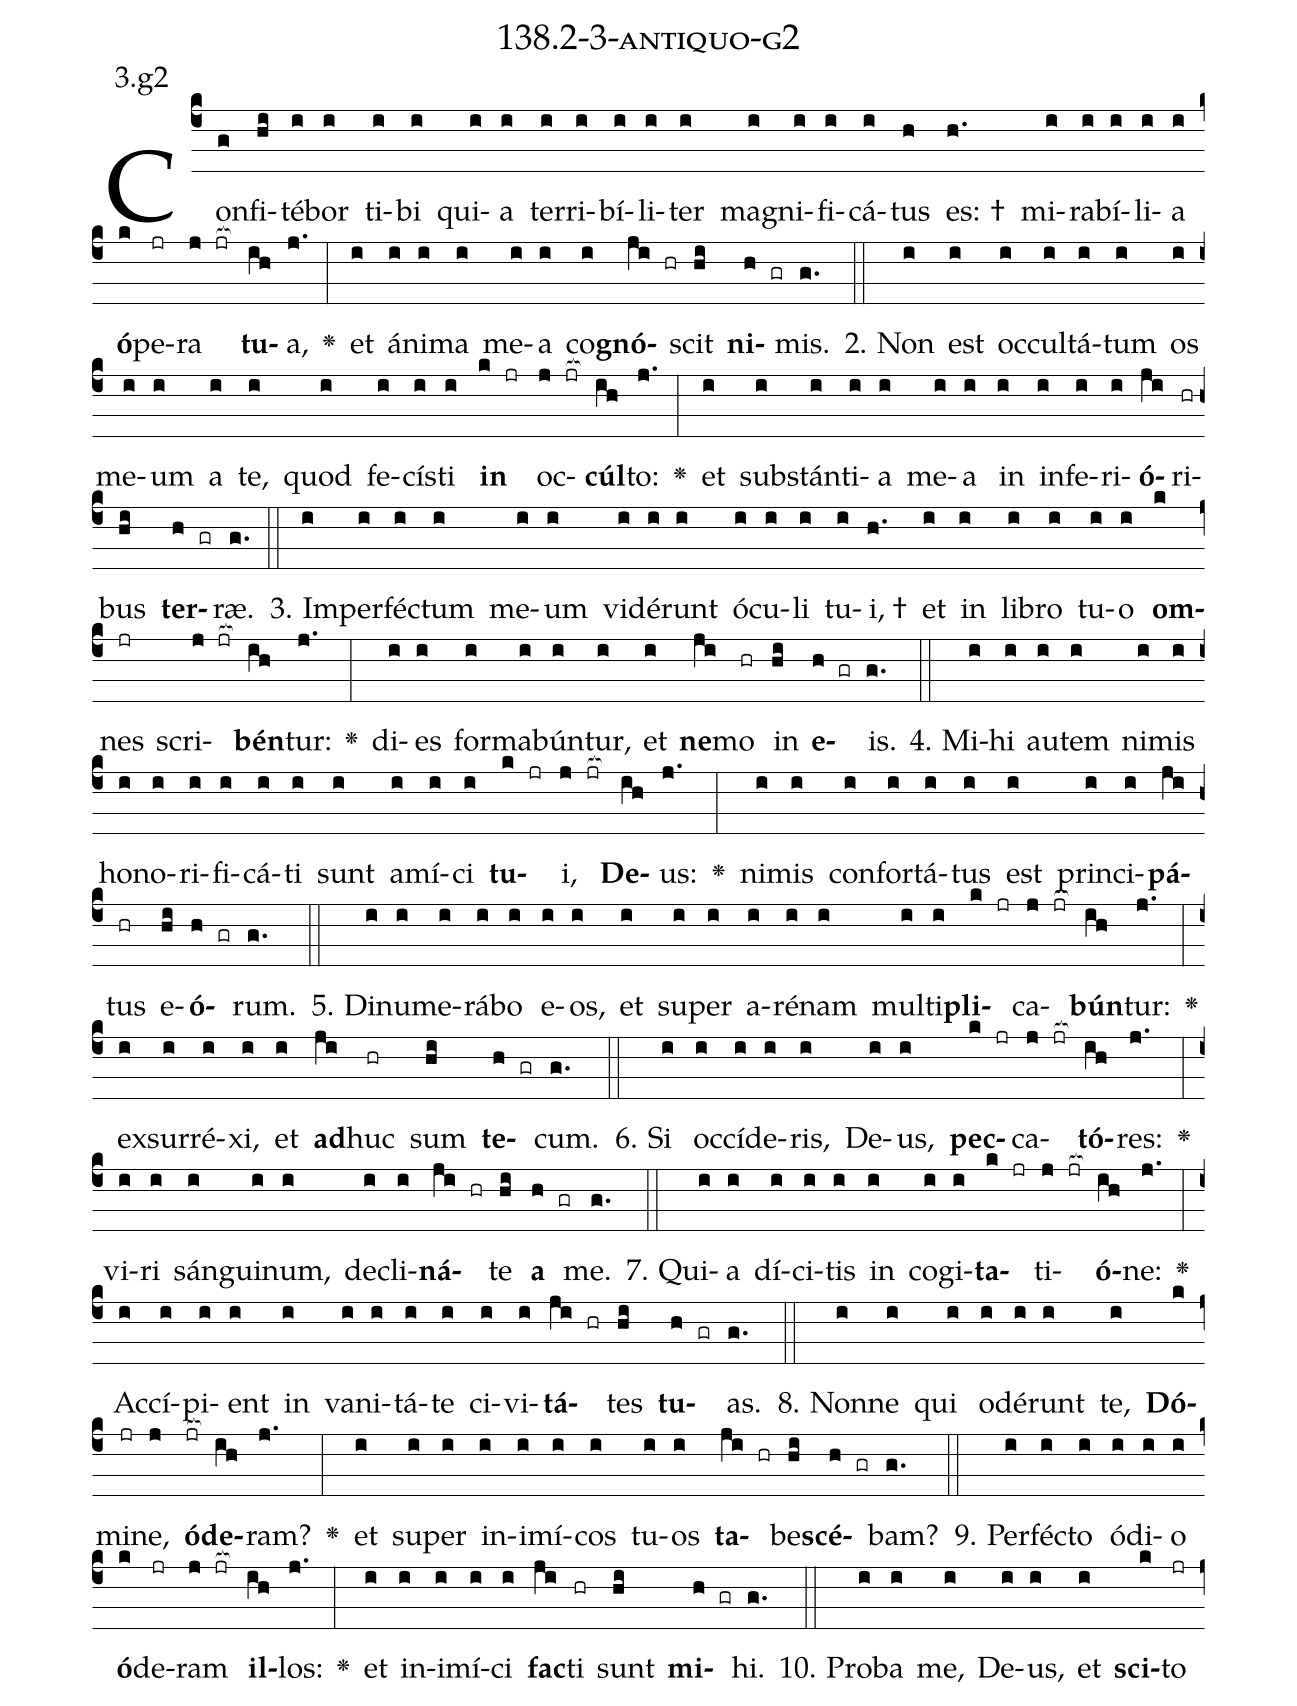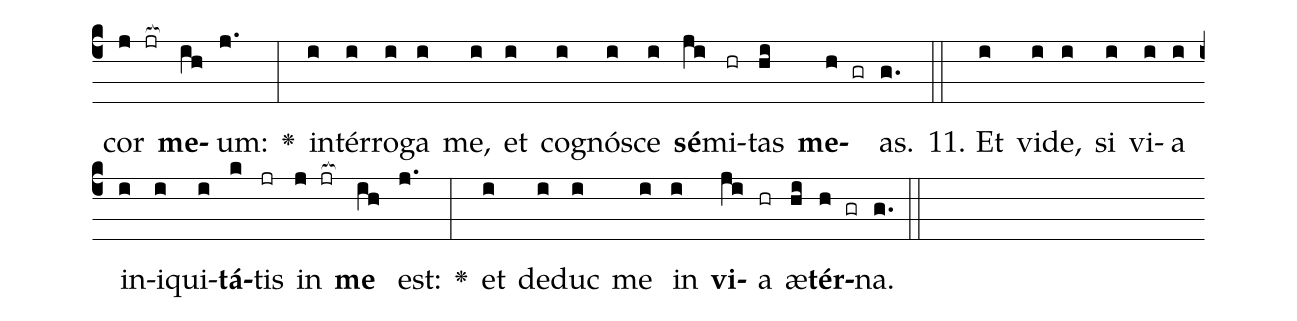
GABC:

name: 138.2-3-antiquo-g2;
annotation: 3.g2;
%%
(c4)Con(g)fi(hi)té(i)bor(i) ti(i)bi(i) qui(i)a(i) ter(i)ri(i)bí(i)li(i)ter(i) ma(i)gni(i)fi(i)cá(i)tus(h) es: †(h.) mi(i)ra(i)bí(i)li(i)a(i) <b>ó</b>(k)pe(jr)ra(j jr[ocb:1{]) <b>tu</b>(ih[ocb:0}])a,(j.) <v>\greheightstar</v>(:) et(i) á(i)ni(i)ma(i) me(i)a(i) co(i)<b>gnó</b>(ji hr)scit(hi) <b>ni</b>(h gr)mis.(g.) (::)
2. Non(i) est(i) oc(i)cul(i)tá(i)tum(i) os(i) me(i)um(i) a(i) te,(i) quod(i) fe(i)cís(i)ti(i) <b>in</b>(k jr) oc(j jr[ocb:1{])<b>cúl</b>(ih[ocb:0}])to:(j.) <v>\greheightstar</v>(:) et(i) sub(i)stán(i)ti(i)a(i) me(i)a(i) in(i) in(i)fe(i)ri(i)<b>ó</b>(ji)ri(hr)bus(hi) <b>ter</b>(h gr)ræ.(g.) (::)
3. Im(i)per(i)féc(i)tum(i) me(i)um(i) vi(i)dé(i)runt(i) ó(i)cu(i)li(i) tu(i)i, †(h.) et(i) in(i) li(i)bro(i) tu(i)o(i) <b>om</b>(k)nes(jr) scri(j jr[ocb:1{])<b>bén</b>(ih[ocb:0}])tur:(j.) <v>\greheightstar</v>(:) di(i)es(i) for(i)ma(i)bún(i)tur,(i) et(i) <b>ne</b>(ji)mo(hr) in(hi) <b>e</b>(h gr)is.(g.) (::)
4. Mi(i)hi(i) au(i)tem(i) ni(i)mis(i) ho(i)no(i)ri(i)fi(i)cá(i)ti(i) sunt(i) a(i)mí(i)ci(i) <b>tu</b>(k jr)i,(j jr[ocb:1{]) <b>De</b>(ih[ocb:0}])us:(j.) <v>\greheightstar</v>(:) ni(i)mis(i) con(i)for(i)tá(i)tus(i) est(i) prin(i)ci(i)<b>pá</b>(ji)tus(hr) e(hi)<b>ó</b>(h gr)rum.(g.) (::)
5. Di(i)nu(i)me(i)rá(i)bo(i) e(i)os,(i) et(i) su(i)per(i) a(i)ré(i)nam(i) mul(i)ti(i)<b>pli</b>(k jr)ca(j jr[ocb:1{])<b>bún</b>(ih[ocb:0}])tur:(j.) <v>\greheightstar</v>(:) ex(i)sur(i)ré(i)xi,(i) et(i) <b>ad</b>(ji)huc(hr) sum(hi) <b>te</b>(h gr)cum.(g.) (::)
6. Si(i) oc(i)cí(i)de(i)ris,(i) De(i)us,(i) <b>pec</b>(k jr)ca(j jr[ocb:1{])<b>tó</b>(ih[ocb:0}])res:(j.) <v>\greheightstar</v>(:) vi(i)ri(i) sán(i)gui(i)num,(i) de(i)cli(i)<b>ná</b>(ji hr)te(hi) <b>a</b>(h gr) me.(g.) (::)
7. Qui(i)a(i) dí(i)ci(i)tis(i) in(i) co(i)gi(i)<b>ta</b>(k jr)ti(j jr[ocb:1{])<b>ó</b>(ih[ocb:0}])ne:(j.) <v>\greheightstar</v>(:) Ac(i)cí(i)pi(i)ent(i) in(i) va(i)ni(i)tá(i)te(i) ci(i)vi(i)<b>tá</b>(ji hr)tes(hi) <b>tu</b>(h gr)as.(g.) (::)
8. Non(i)ne(i) qui(i) o(i)dé(i)runt(i) te,(i) <b>Dó</b>(k)mi(jr)ne,(j) <b>ó</b>(jr[ocb:1{])<b>de</b>(ih[ocb:0}])ram?(j.) <v>\greheightstar</v>(:) et(i) su(i)per(i) in(i)i(i)mí(i)cos(i) tu(i)os(i) <b>ta</b>(ji hr)be(hi)<b>scé</b>(h gr)bam?(g.) (::)
9. Per(i)féc(i)to(i) ó(i)di(i)o(i) <b>ó</b>(k)de(jr)ram(j jr[ocb:1{]) <b>il</b>(ih[ocb:0}])los:(j.) <v>\greheightstar</v>(:) et(i) in(i)i(i)mí(i)ci(i) <b>fac</b>(ji)ti(hr) sunt(hi) <b>mi</b>(h gr)hi.(g.) (::)
10. Pro(i)ba(i) me,(i) De(i)us,(i) et(i) <b>sci</b>(k)to(jr) cor(j jr[ocb:1{]) <b>me</b>(ih[ocb:0}])um:(j.) <v>\greheightstar</v>(:) in(i)tér(i)ro(i)ga(i) me,(i) et(i) co(i)gnó(i)sce(i) <b>sé</b>(ji)mi(hr)tas(hi) <b>me</b>(h gr)as.(g.) (::)
11. Et(i) vi(i)de,(i) si(i) vi(i)a(i) in(i)i(i)qui(i)<b>tá</b>(k)tis(jr) in(j jr[ocb:1{]) <b>me</b>(ih[ocb:0}]) est:(j.) <v>\greheightstar</v>(:) et(i) de(i)duc(i) me(i) in(i) <b>vi</b>(ji)a(hr) æ(hi)<b>tér</b>(h gr)na.(g.) (::)
